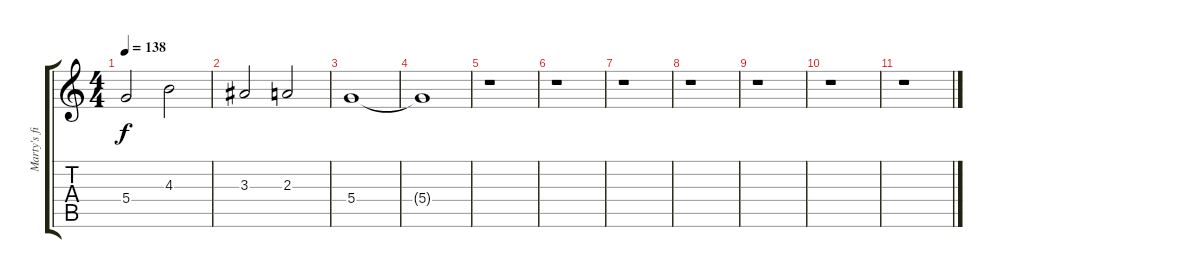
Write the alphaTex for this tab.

\track ("Marty's fills" "Marty's fi") {instrument distortionguitar}
\staff {score tabs}
\tuning (E4 B3 G3 D3 A2 E2) {hide}
\ts (4 4)
\tempo 138
\clef g2
\ks c
5.4.2{dy f} 4.3.2 |
3.3.2 2.3.2 |
5.4.1 |
5.4{t}.1 |
r.1 |
r.1 |
r.1 |
r.1 |
r.1 |
r.1 |
r.1
